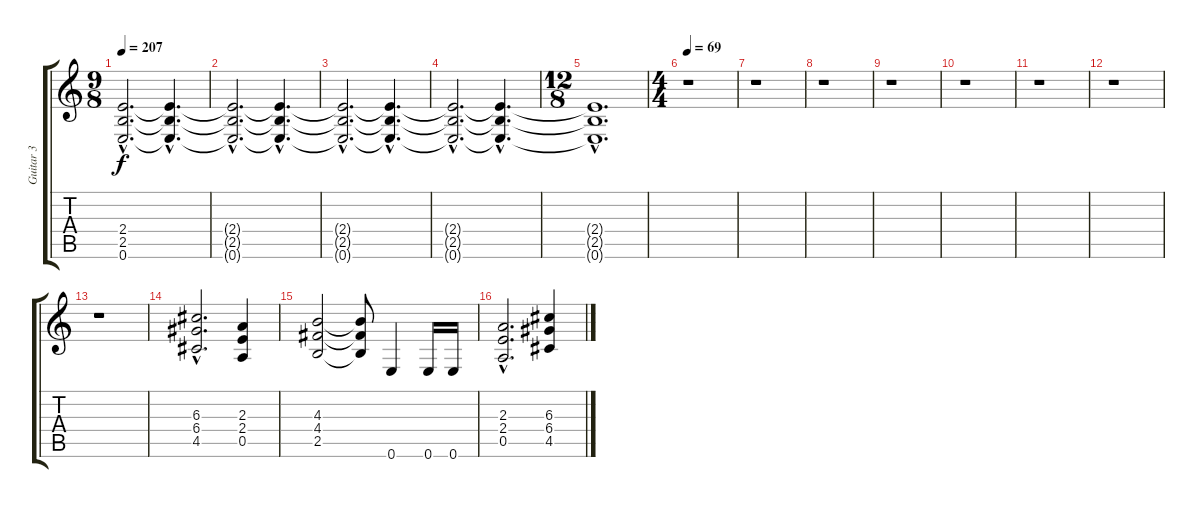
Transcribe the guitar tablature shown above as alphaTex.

\track ("Guitar 3" "Guitar 3") {instrument overdrivenguitar}
\staff {score tabs}
\tuning (E4 B3 G3 D3 A2 E2) {hide}
\ts (9 8)
\tempo 207
\clef g2
\ks c
(2.4{hac} 2.5{hac} 0.6{hac}).2{d dy f} (2.4{hac t} 2.5{hac t} 0.6{hac t}).4{d} |
(2.4{hac t} 2.5{hac t} 0.6{hac t}).2{d} (2.4{hac t} 2.5{hac t} 0.6{hac t}).4{d} |
(2.4{hac t} 2.5{hac t} 0.6{hac t}).2{d} (2.4{hac t} 2.5{hac t} 0.6{hac t}).4{d} |
(2.4{hac t} 2.5{hac t} 0.6{hac t}).2{d} (2.4{hac t} 2.5{hac t} 0.6{hac t}).4{d} |
\ts (12 8)
(2.4{hac t} 2.5{hac t} 0.6{hac t}).1{d} |
\ts (4 4)
\tempo 69
r.1 |
r.1 |
r.1 |
r.1 |
r.1 |
r.1 |
r.1 |
r.1 |
(6.3{hac} 6.4{hac} 4.5{hac}).2{d} (2.3 2.4 0.5).4 |
(4.3 4.4 2.5).2 (4.3{t} 4.4{t} 2.5{t}).8 0.6.4 0.6.16 0.6.16 |
(2.3{hac} 2.4{hac} 0.5{hac}).2{d} (6.3 6.4 4.5).4
